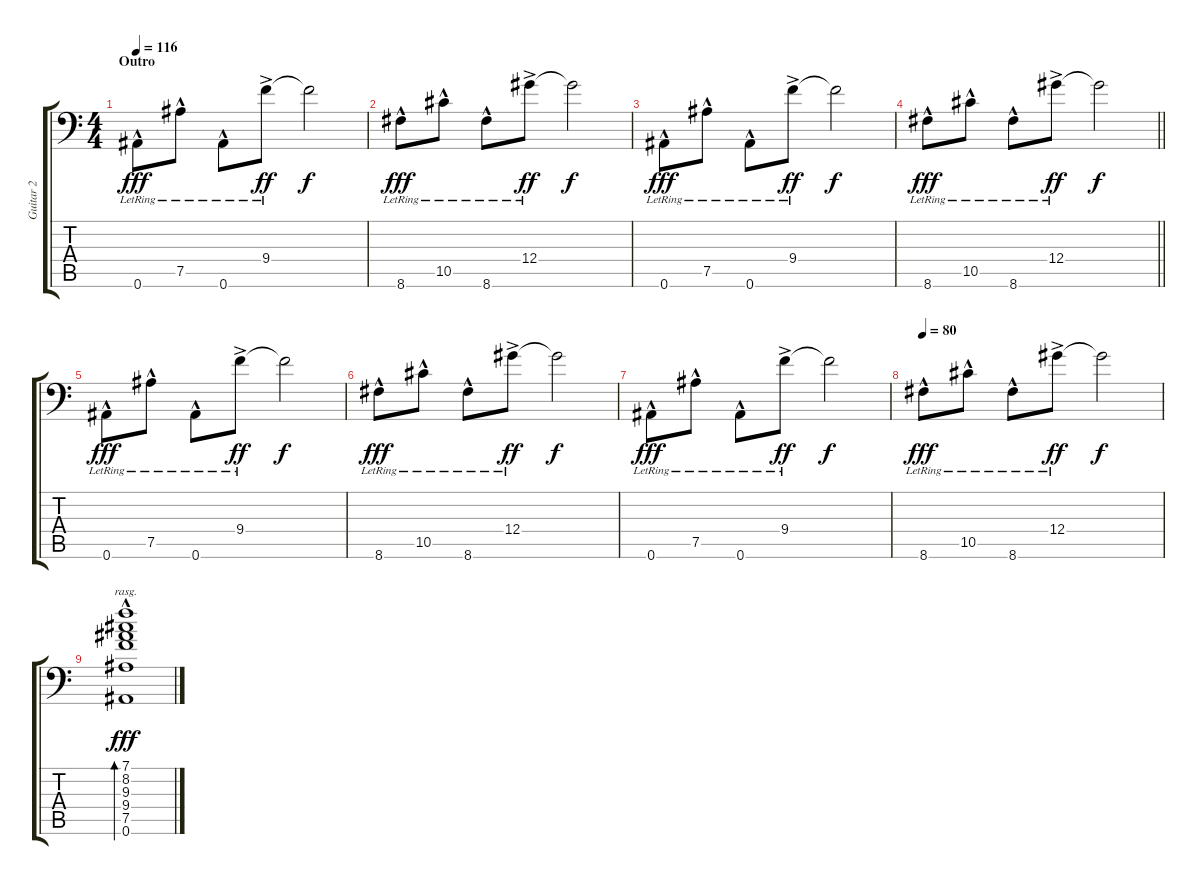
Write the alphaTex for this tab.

\track ("Guitar 2" "Guitar 2") {instrument acousticguitarnylon}
\staff {score tabs}
\tuning (Bb3 F3 Db3 Ab2 Eb2 Bb1) {hide}
\ts (4 4)
\section ("" "Outro")
\tempo 116
\clef f4
\ks c
0.6{hac lr}.8{dy fff} 7.5{hac lr}.8 0.6{hac lr}.8 9.4{ac lr}.8{dy ff} 9.4{t}.2{dy f} |
8.6{hac lr}.8{dy fff} 10.5{hac lr}.8 8.6{hac lr}.8 12.4{ac lr}.8{dy ff} 12.4{t}.2{dy f} |
0.6{hac lr}.8{dy fff} 7.5{hac lr}.8 0.6{hac lr}.8 9.4{ac lr}.8{dy ff} 9.4{t}.2{dy f} |
\barLineRight lightlight
8.6{hac lr}.8{dy fff} 10.5{hac lr}.8 8.6{hac lr}.8 12.4{ac lr}.8{dy ff} 12.4{t}.2{dy f} |
0.6{hac lr}.8{dy fff} 7.5{hac lr}.8 0.6{hac lr}.8 9.4{ac lr}.8{dy ff} 9.4{t}.2{dy f} |
8.6{hac lr}.8{dy fff} 10.5{hac lr}.8 8.6{hac lr}.8 12.4{ac lr}.8{dy ff} 12.4{t}.2{dy f} |
0.6{hac lr}.8{dy fff} 7.5{hac lr}.8 0.6{hac lr}.8 9.4{ac lr}.8{dy ff} 9.4{t}.2{dy f} |
\tempo 80
8.6{hac lr}.8{dy fff} 10.5{hac lr}.8 8.6{hac lr}.8 12.4{ac lr}.8{dy ff} 12.4{t}.2{dy f} |
(7.1{hac} 8.2{hac} 9.3{hac} 9.4{hac} 7.5{hac} 0.6{hac}).1{bd 240 rasg ii dy fff}
